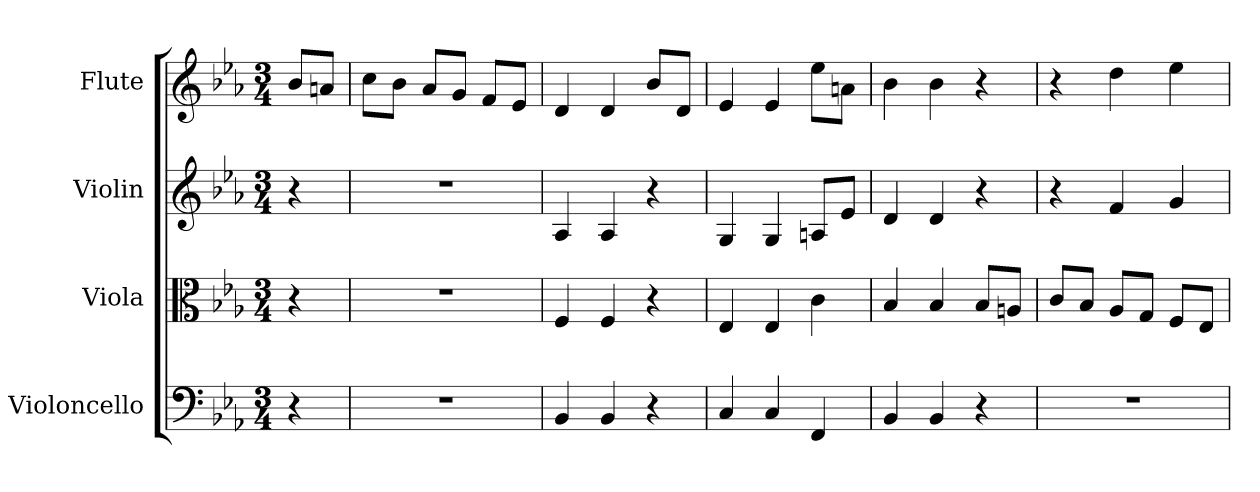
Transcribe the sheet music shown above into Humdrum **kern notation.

**kern	**kern	**kern	**kern
*part4	*part3	*part2	*part1
*staff4	*staff3	*staff2	*staff1
*I"Violoncello	*I"Viola	*I"Violin	*I"Flute
*I'Vc	*I'Vla	*I'Vln	*I'Fl
*clefF4	*clefC3	*	*
*k[b-e-a-]	*k[b-e-a-]	*k[b-e-a-]	*k[b-e-a-]
*E-:	*E-:	*E-:	*E-:
*M3/4	*M3/4	*M3/4	*M3/4
*MM207	*MM207	*MM207	*MM207
=	=	=	=
4r	4r	4r	8b-L
.	.	.	8anJ
=1	=1	=1	=1
2.r	2.r	2.r	8ccL
.	.	.	8b-J
.	.	.	8a-L
.	.	.	8gJ
.	.	.	8fL
.	.	.	8e-J
=2	=2	=2	=2
4BB-	4F	4A-	4d
4BB-	4F	4A-	4d
4r	4r	4r	8b-L
.	.	.	8dJ
=3	=3	=3	=3
4C	4E-	4G	4e-
4C	4E-	4G	4e-
4FF	4c	8AnL	8ee-L
.	.	8e-J	8anJ
=4	=4	=4	=4
4BB-	4B-	4d	4b-
4BB-	4B-	4d	4b-
4r	8B-/L	4r	4r
.	8An/J	.	.
=5	=5	=5	=5
2.r	8c/L	4r	4r
.	8B-/J	.	.
.	8A-/L	4f	4dd
.	8G/J	.	.
.	8F/L	4g	4ee-
.	8E-/J	.	.
=	=	=	=
*-	*-	*-	*-
